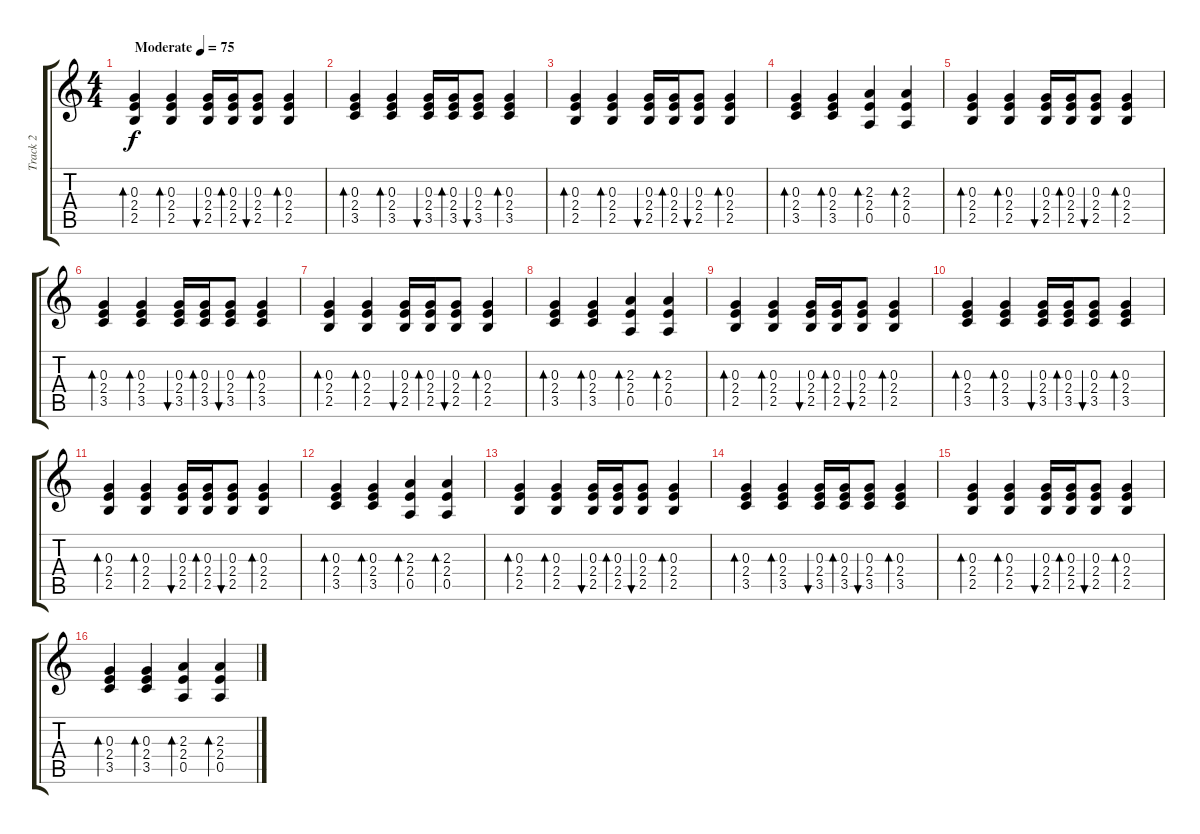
\track ("Track 2" "Track 2") {instrument electricguitarclean}
\staff {score tabs}
\tuning (E4 B3 G3 D3 A2 E2) {hide}
\ts (4 4)
\tempo (75 "Moderate")
\clef g2
\ks c
(0.3 2.4 2.5).4{bd 120 dy f instrument electricguitarclean} (0.3 2.4 2.5).4{bd 120} (0.3 2.4 2.5).16{bu 240} (0.3 2.4 2.5).16{bd 120} (0.3 2.4 2.5).8{bu 120} (0.3 2.4 2.5).4{bd 120} |
(0.3 2.4 3.5).4{bd 120} (0.3 2.4 3.5).4{bd 120} (0.3 2.4 3.5).16{bu 240} (0.3 2.4 3.5).16{bd 120} (0.3 2.4 3.5).8{bu 120} (0.3 2.4 3.5).4{bd 120} |
(0.3 2.4 2.5).4{bd 120} (0.3 2.4 2.5).4{bd 120} (0.3 2.4 2.5).16{bu 240} (0.3 2.4 2.5).16{bd 120} (0.3 2.4 2.5).8{bu 120} (0.3 2.4 2.5).4{bd 120} |
(0.3 2.4 3.5).4{bd 120} (0.3 2.4 3.5).4{bd 120} (2.3 2.4 0.5).4{bd 120} (2.3 2.4 0.5).4{bd 120} |
(0.3 2.4 2.5).4{bd 120} (0.3 2.4 2.5).4{bd 120} (0.3 2.4 2.5).16{bu 240} (0.3 2.4 2.5).16{bd 120} (0.3 2.4 2.5).8{bu 120} (0.3 2.4 2.5).4{bd 120} |
(0.3 2.4 3.5).4{bd 120} (0.3 2.4 3.5).4{bd 120} (0.3 2.4 3.5).16{bu 240} (0.3 2.4 3.5).16{bd 120} (0.3 2.4 3.5).8{bu 120} (0.3 2.4 3.5).4{bd 120} |
(0.3 2.4 2.5).4{bd 120} (0.3 2.4 2.5).4{bd 120} (0.3 2.4 2.5).16{bu 240} (0.3 2.4 2.5).16{bd 120} (0.3 2.4 2.5).8{bu 120} (0.3 2.4 2.5).4{bd 120} |
(0.3 2.4 3.5).4{bd 120} (0.3 2.4 3.5).4{bd 120} (2.3 2.4 0.5).4{bd 120} (2.3 2.4 0.5).4{bd 120} |
(0.3 2.4 2.5).4{bd 120} (0.3 2.4 2.5).4{bd 120} (0.3 2.4 2.5).16{bu 240} (0.3 2.4 2.5).16{bd 120} (0.3 2.4 2.5).8{bu 120} (0.3 2.4 2.5).4{bd 120} |
(0.3 2.4 3.5).4{bd 120} (0.3 2.4 3.5).4{bd 120} (0.3 2.4 3.5).16{bu 240} (0.3 2.4 3.5).16{bd 120} (0.3 2.4 3.5).8{bu 120} (0.3 2.4 3.5).4{bd 120} |
(0.3 2.4 2.5).4{bd 120} (0.3 2.4 2.5).4{bd 120} (0.3 2.4 2.5).16{bu 240} (0.3 2.4 2.5).16{bd 120} (0.3 2.4 2.5).8{bu 120} (0.3 2.4 2.5).4{bd 120} |
(0.3 2.4 3.5).4{bd 120} (0.3 2.4 3.5).4{bd 120} (2.3 2.4 0.5).4{bd 120} (2.3 2.4 0.5).4{bd 120} |
(0.3 2.4 2.5).4{bd 120} (0.3 2.4 2.5).4{bd 120} (0.3 2.4 2.5).16{bu 240} (0.3 2.4 2.5).16{bd 120} (0.3 2.4 2.5).8{bu 120} (0.3 2.4 2.5).4{bd 120} |
(0.3 2.4 3.5).4{bd 120} (0.3 2.4 3.5).4{bd 120} (0.3 2.4 3.5).16{bu 240} (0.3 2.4 3.5).16{bd 120} (0.3 2.4 3.5).8{bu 120} (0.3 2.4 3.5).4{bd 120} |
(0.3 2.4 2.5).4{bd 120} (0.3 2.4 2.5).4{bd 120} (0.3 2.4 2.5).16{bu 240} (0.3 2.4 2.5).16{bd 120} (0.3 2.4 2.5).8{bu 120} (0.3 2.4 2.5).4{bd 120} |
(0.3 2.4 3.5).4{bd 120} (0.3 2.4 3.5).4{bd 120} (2.3 2.4 0.5).4{bd 120} (2.3 2.4 0.5).4{bd 120}
